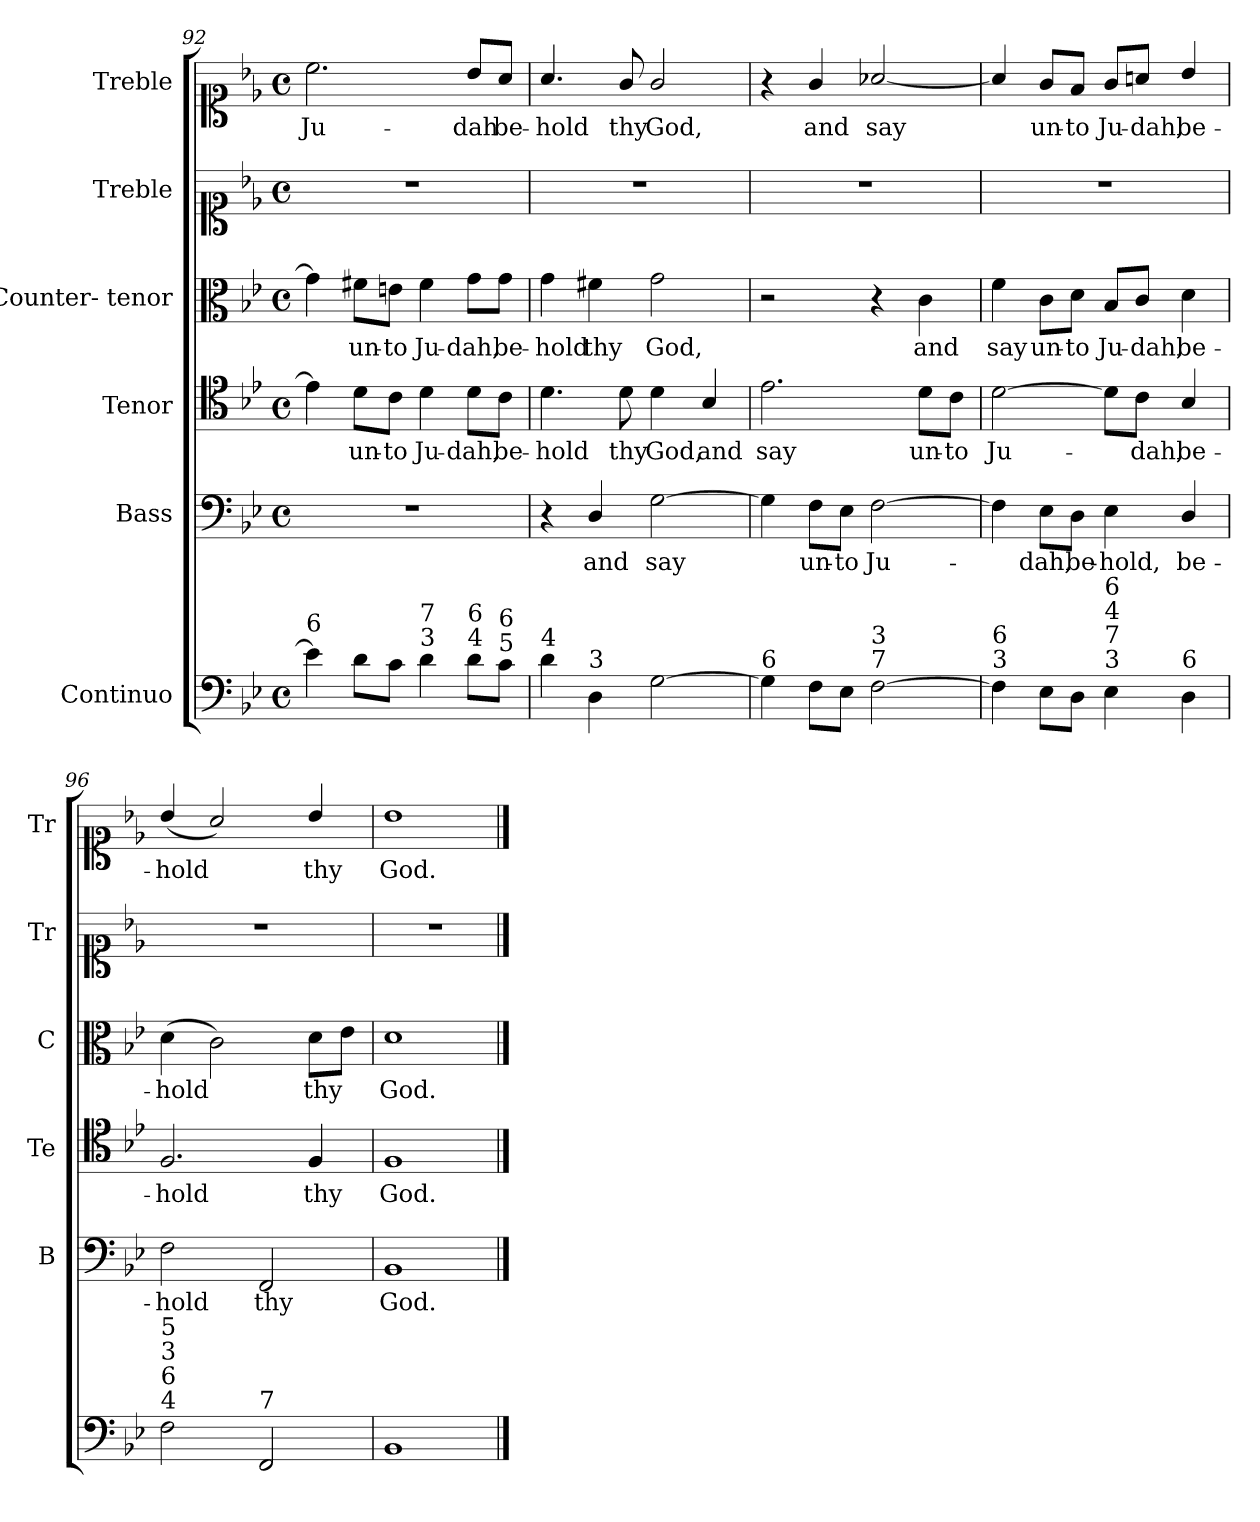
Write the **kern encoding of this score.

**kern	**kern	**text	**kern	**text	**kern	**text	**kern	**kern	**text
*part6	*part5	*part5	*part4	*part4	*part3	*part3	*part2	*part1	*part1
*staff6	*staff5	*staff5	*staff4	*staff4	*staff3	*staff3	*staff2	*staff1	*staff1
*I"Continuo	*I"Bass	*	*I"Tenor	*	*I"Counter- tenor	*	*I"Treble	*I"Treble	*
*	*I'B	*	*I'Te	*	*I'C	*	*I'Tr	*I'Tr	*
*clefF4	*clefF4	*	*clefC4	*	*clefC3	*	*clefC1	*clefC1	*
*	*	*	*ITrd7c12	*	*ITrd7c12	*	*	*	*
*k[b-e-]	*k[b-e-]	*	*k[b-e-]	*	*k[b-e-]	*	*k[b-e-]	*k[b-e-]	*
*B-:	*B-:	*	*B-:	*	*B-:	*	*B-:	*B-:	*
*M4/4	*M4/4	*	*M4/4	*	*M4/4	*	*M4/4	*M4/4	*
*met(c)	*met(c)	*	*met(c)	*	*met(c)	*	*met(c)	*met(c)	*
=92	=92	=92	=92	=92	=92	=92	=92	=92	=92
!LO:TX:a:t=6	!	!	!	!	!	!	!	!	!
!	!	!	!	!	!	!	!	!	!LO:LY:b
4e-\]	1r	.	4E-\]	.	4G\]	.	1r	2.cc\	Ju-
!	!	!	!	!LO:LY:b	!	!LO:LY:b	!	!	!
8d\L	.	.	8D\L	un-	8F#X\L	un-	.	.	.
!	!	!	!	!LO:LY:b	!	!LO:LY:b	!	!	!
8c\J	.	.	8C\J	-to	8En\J	-to	.	.	.
!LO:TX:a:t=3	!	!	!	!	!	!	!	!	!
!LO:TX:a:t=7	!	!	!	!	!	!	!	!	!
!	!	!	!	!LO:LY:b	!	!LO:LY:b	!	!	!
4d\	.	.	4D\	Ju-	4F#\	Ju-	.	.	.
!LO:TX:a:t=4	!	!	!	!	!	!	!	!	!
!LO:TX:a:t=6	!	!	!	!	!	!	!	!	!
!	!	!	!	!LO:LY:b	!	!LO:LY:b	!	!	!LO:LY:b
8d\L	.	.	8D\L	-dah,	8G\L	-dah,	.	8b-/L	-dah
!LO:TX:a:t=5	!	!	!	!	!	!	!	!	!
!LO:TX:a:t=6	!	!	!	!	!	!	!	!	!
!	!	!	!	!LO:LY:b	!	!LO:LY:b	!	!	!LO:LY:b
8c\J	.	.	8C\J	be-	8G\J	be-	.	8a/J	be-
=93	=93	=93	=93	=93	=93	=93	=93	=93	=93
!LO:TX:a:t=4	!	!	!	!	!	!	!	!	!
!	!	!	!	!LO:LY:b	!	!LO:LY:b	!	!	!LO:LY:b
4d\	4r	.	4.D\	-hold	4G\	-hold	1r	4.a/	-hold
!LO:TX:a:t=3	!	!	!	!	!	!	!	!	!
!	!	!LO:LY:b	!	!	!	!LO:LY:b	!	!	!
4D\	4D/	and	.	.	4F#X\	thy	.	.	.
!	!	!	!	!LO:LY:b	!	!	!	!	!LO:LY:b
.	.	.	8D\	thy	.	.	.	8g/	thy
!	!	!LO:LY:b	!	!LO:LY:b	!	!LO:LY:b	!	!	!LO:LY:b
[2G\	[2G\	say	4D\	God,	2G\	God,	.	2g/	God,
!	!	!	!	!LO:LY:b	!	!	!	!	!
.	.	.	4BB-/	and	.	.	.	.	.
!!LO:LB:g=z
=94	=94	=94	=94	=94	=94	=94	=94	=94	=94
!LO:TX:a:t=6	!	!	!	!	!	!	!	!	!
!	!	!	!	!LO:LY:b	!	!	!	!	!
4G\]	4G\]	.	2.E-\	say	2r	.	1r	4r	.
!	!	!LO:LY:b	!	!	!	!	!	!	!LO:LY:b
8F\L	8F\L	un-	.	.	.	.	.	4g/	and
!	!	!LO:LY:b	!	!	!	!	!	!	!
8E-\J	8E-\J	-to	.	.	.	.	.	.	.
!LO:TX:a:t=7	!	!	!	!	!	!	!	!	!
!LO:TX:a:t=3	!	!	!	!	!	!	!	!	!
!	!	!LO:LY:b	!	!	!	!	!	!	!LO:LY:b
[2F\	[2F\	Ju-	.	.	4r	.	.	[2a-X/	say
!	!	!	!	!LO:LY:b	!	!LO:LY:b	!	!	!
.	.	.	8D\L	un-	4C\	and	.	.	.
!	!	!	!	!LO:LY:b	!	!	!	!	!
.	.	.	8C\J	-to	.	.	.	.	.
=95	=95	=95	=95	=95	=95	=95	=95	=95	=95
!LO:TX:a:t=3	!	!	!	!	!	!	!	!	!
!LO:TX:a:t=6	!	!	!	!	!	!	!	!	!
!	!	!	!	!LO:LY:b	!	!LO:LY:b	!	!	!
4F\]	4F\]	.	[2D\	Ju-	4F\	say	1r	4a-/]	.
!	!	!LO:LY:b	!	!	!	!LO:LY:b	!	!	!LO:LY:b
8E-\L	8E-\L	-dah,	.	.	8C\L	un-	.	8g/L	un-
!	!	!LO:LY:b	!	!	!	!LO:LY:b	!	!	!LO:LY:b
8D\J	8D\J	be-	.	.	8D\J	-to	.	8f/J	-to
!LO:TX:a:t=3	!	!	!	!	!	!	!	!	!
!LO:TX:a:t=7	!	!	!	!	!	!	!	!	!
!LO:TX:a:t=4	!	!	!	!	!	!	!	!	!
!LO:TX:a:t=6	!	!	!	!	!	!	!	!	!
!	!	!LO:LY:b	!	!	!	!LO:LY:b	!	!	!LO:LY:b
4E-\	4E-\	-hold,	8D\L]	.	8BB-/L	Ju-	.	8g/L	Ju-
!	!	!	!	!LO:LY:b	!	!LO:LY:b	!	!	!LO:LY:b
.	.	.	8C\J	-dah,	8C/J	-dah,	.	8an/J	-dah,
!LO:TX:a:t=6	!	!	!	!	!	!	!	!	!
!	!	!LO:LY:b	!	!LO:LY:b	!	!LO:LY:b	!	!	!LO:LY:b
4D\	4D/	be-	4BB-/	be-	4D\	be-	.	4b-/	be-
=96	=96	=96	=96	=96	=96	=96	=96	=96	=96
!LO:TX:a:t=4	!	!	!	!	!	!	!	!	!
!LO:TX:a:t=6	!	!	!	!	!	!	!	!	!
!LO:TX:a:t=3	!	!	!	!	!	!	!	!	!
!LO:TX:a:t=5	!	!	!	!	!	!	!	!	!
!	!	!LO:LY:b	!	!LO:LY:b	!	!LO:LY:b	!	!	!LO:LY:b
2F\	2F\	-hold	2.FF/	-hold	(>4D\	-hold	1r	(<4b-/	-hold
.	.	.	.	.	2C\)	.	.	2a/)	.
!LO:TX:a:t=7	!	!	!	!	!	!	!	!	!
!	!	!LO:LY:b	!	!	!	!	!	!	!
2FF/	2FF/	thy	.	.	.	.	.	.	.
!	!	!	!	!LO:LY:b	!	!LO:LY:b	!	!	!LO:LY:b
.	.	.	4FF/	thy	8D\L	thy	.	4b-/	thy
.	.	.	.	.	8E-\J	.	.	.	.
=97	=97	=97	=97	=97	=97	=97	=97	=97	=97
!	!	!LO:LY:b	!	!LO:LY:b	!	!LO:LY:b	!	!	!LO:LY:b
1BB-	1BB-	God.	1FF	God.	1D	God.	1r	1b-	God.
==	==	==	==	==	==	==	==	==	==
*-	*-	*-	*-	*-	*-	*-	*-	*-	*-
